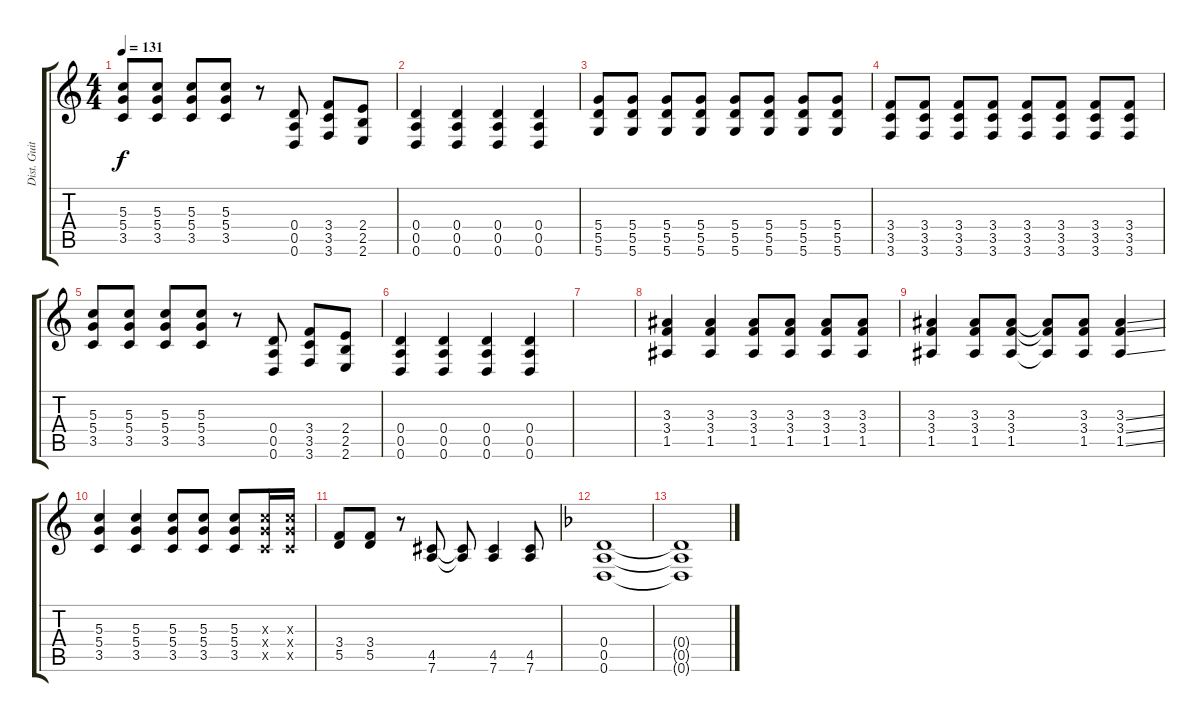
\track ("Dist. Guitar 2" "Dist. Guit") {instrument distortionguitar}
\staff {score tabs}
\tuning (E4 B3 G3 D3 A2 D2) {hide}
\ts (4 4)
\tempo 131
\clef g2
\ks c
(5.3 5.4 3.5).8{dy f} (5.3 5.4 3.5).8 (5.3 5.4 3.5).8 (5.3 5.4 3.5).8 r.8 (0.4 0.5 0.6).8 (3.4 3.5 3.6).8 (2.4 2.5 2.6).8 |
(0.4 0.5 0.6).4 (0.4 0.5 0.6).4 (0.4 0.5 0.6).4 (0.4 0.5 0.6).4 |
(5.4 5.5 5.6).8 (5.4 5.5 5.6).8 (5.4 5.5 5.6).8 (5.4 5.5 5.6).8 (5.4 5.5 5.6).8 (5.4 5.5 5.6).8 (5.4 5.5 5.6).8 (5.4 5.5 5.6).8 |
(3.4 3.5 3.6).8 (3.4 3.5 3.6).8 (3.4 3.5 3.6).8 (3.4 3.5 3.6).8 (3.4 3.5 3.6).8 (3.4 3.5 3.6).8 (3.4 3.5 3.6).8 (3.4 3.5 3.6).8 |
(5.3 5.4 3.5).8 (5.3 5.4 3.5).8 (5.3 5.4 3.5).8 (5.3 5.4 3.5).8 r.8 (0.4 0.5 0.6).8 (3.4 3.5 3.6).8 (2.4 2.5 2.6).8 |
(0.4 0.5 0.6).4 (0.4 0.5 0.6).4 (0.4 0.5 0.6).4 (0.4 0.5 0.6).4 |
|
(3.3 3.4 1.5).4 (3.3 3.4 1.5).4 (3.3 3.4 1.5).8 (3.3 3.4 1.5).8 (3.3 3.4 1.5).8 (3.3 3.4 1.5).8 |
(3.3 3.4 1.5).4 (3.3 3.4 1.5).8 (3.3 3.4 1.5).8 (3.3{t} 3.4{t} 1.5{t}).8 (3.3 3.4 1.5).8 (3.3{ss} 3.4{ss} 1.5{ss}).4 |
(5.3 5.4 3.5).4 (5.3 5.4 3.5).4 (5.3 5.4 3.5).8 (5.3 5.4 3.5).8 (5.3 5.4 3.5).8 (5.3{x} 5.4{x} 3.5{x}).16 (5.3{x} 5.4{x} 3.5{x}).16 |
(3.4 5.5).8 (3.4 5.5).8 r.8 (4.5 7.6).8 (4.5{t} 7.6{t}).8 (4.5 7.6).4 (4.5 7.6).8 |
\ks f
(0.4 0.5 0.6).1 |
(0.4{t} 0.5{t} 0.6{t}).1
